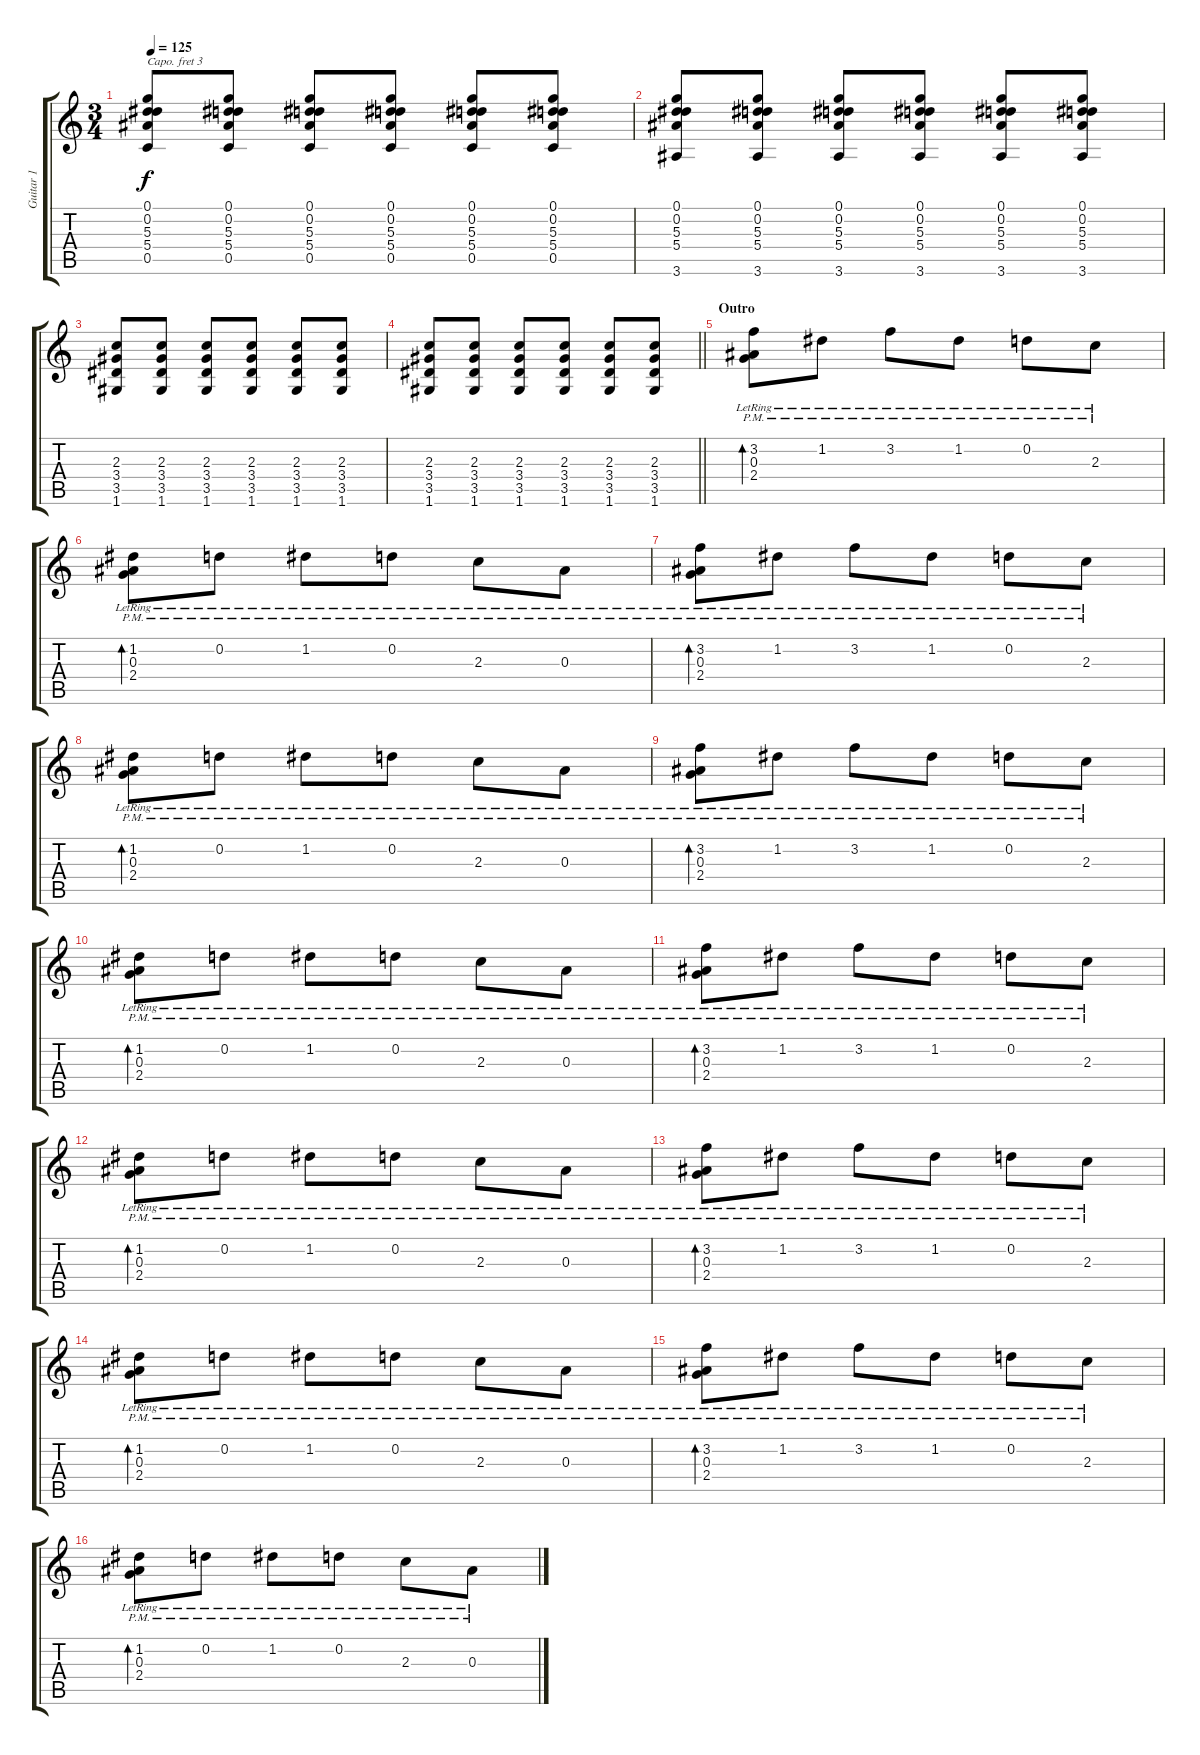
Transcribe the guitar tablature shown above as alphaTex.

\track ("Guitar 1" "Guitar 1") {instrument electricguitarjazz}
\staff {score tabs}
\capo 3
\tuning (E4 B3 G3 D3 A2 E2) {hide}
\ts (3 4)
\tempo 125
\clef g2
\ks c
(0.1 0.2 5.3 5.4 0.5).8{dy f} (0.1 0.2 5.3 5.4 0.5).8 (0.1 0.2 5.3 5.4 0.5).8 (0.1 0.2 5.3 5.4 0.5).8 (0.1 0.2 5.3 5.4 0.5).8 (0.1 0.2 5.3 5.4 0.5).8 |
(0.1 0.2 5.3 5.4 3.6).8 (0.1 0.2 5.3 5.4 3.6).8 (0.1 0.2 5.3 5.4 3.6).8 (0.1 0.2 5.3 5.4 3.6).8 (0.1 0.2 5.3 5.4 3.6).8 (0.1 0.2 5.3 5.4 3.6).8 |
(2.3 3.4 3.5 1.6).8 (2.3 3.4 3.5 1.6).8 (2.3 3.4 3.5 1.6).8 (2.3 3.4 3.5 1.6).8 (2.3 3.4 3.5 1.6).8 (2.3 3.4 3.5 1.6).8 |
\barLineRight lightlight
(2.3 3.4 3.5 1.6).8 (2.3 3.4 3.5 1.6).8 (2.3 3.4 3.5 1.6).8 (2.3 3.4 3.5 1.6).8 (2.3 3.4 3.5 1.6).8 (2.3 3.4 3.5 1.6).8 |
\section ("" "Outro")
(3.2{pm lr} 0.3{pm lr} 2.4{pm lr}).8{bd 240 instrument electricguitarjazz} 1.2{pm lr}.8 3.2{pm lr}.8 1.2{pm lr}.8 0.2{pm lr}.8 2.3{pm lr}.8 |
(1.2{pm lr} 0.3{pm lr} 2.4{pm lr}).8{bd 240} 0.2{pm lr}.8 1.2{pm lr}.8 0.2{pm lr}.8 2.3{pm lr}.8 0.3{pm lr}.8 |
(3.2{pm lr} 0.3{pm lr} 2.4{pm lr}).8{bd 240} 1.2{pm lr}.8 3.2{pm lr}.8 1.2{pm lr}.8 0.2{pm lr}.8 2.3{pm lr}.8 |
(1.2{pm lr} 0.3{pm lr} 2.4{pm lr}).8{bd 240} 0.2{pm lr}.8 1.2{pm lr}.8 0.2{pm lr}.8 2.3{pm lr}.8 0.3{pm lr}.8 |
(3.2{pm lr} 0.3{pm lr} 2.4{pm lr}).8{bd 240 instrument electricguitarjazz} 1.2{pm lr}.8 3.2{pm lr}.8 1.2{pm lr}.8 0.2{pm lr}.8 2.3{pm lr}.8 |
(1.2{pm lr} 0.3{pm lr} 2.4{pm lr}).8{bd 240} 0.2{pm lr}.8 1.2{pm lr}.8 0.2{pm lr}.8 2.3{pm lr}.8 0.3{pm lr}.8 |
(3.2{pm lr} 0.3{pm lr} 2.4{pm lr}).8{bd 240} 1.2{pm lr}.8 3.2{pm lr}.8 1.2{pm lr}.8 0.2{pm lr}.8 2.3{pm lr}.8 |
(1.2{pm lr} 0.3{pm lr} 2.4{pm lr}).8{bd 240} 0.2{pm lr}.8 1.2{pm lr}.8 0.2{pm lr}.8 2.3{pm lr}.8 0.3{pm lr}.8 |
(3.2{pm lr} 0.3{pm lr} 2.4{pm lr}).8{bd 240 instrument electricguitarjazz} 1.2{pm lr}.8 3.2{pm lr}.8 1.2{pm lr}.8 0.2{pm lr}.8 2.3{pm lr}.8 |
(1.2{pm lr} 0.3{pm lr} 2.4{pm lr}).8{bd 240} 0.2{pm lr}.8 1.2{pm lr}.8 0.2{pm lr}.8 2.3{pm lr}.8 0.3{pm lr}.8 |
(3.2{pm lr} 0.3{pm lr} 2.4{pm lr}).8{bd 240} 1.2{pm lr}.8 3.2{pm lr}.8 1.2{pm lr}.8 0.2{pm lr}.8 2.3{pm lr}.8 |
(1.2{pm lr} 0.3{pm lr} 2.4{pm lr}).8{bd 240} 0.2{pm lr}.8 1.2{pm lr}.8 0.2{pm lr}.8 2.3{pm lr}.8 0.3{pm lr}.8
